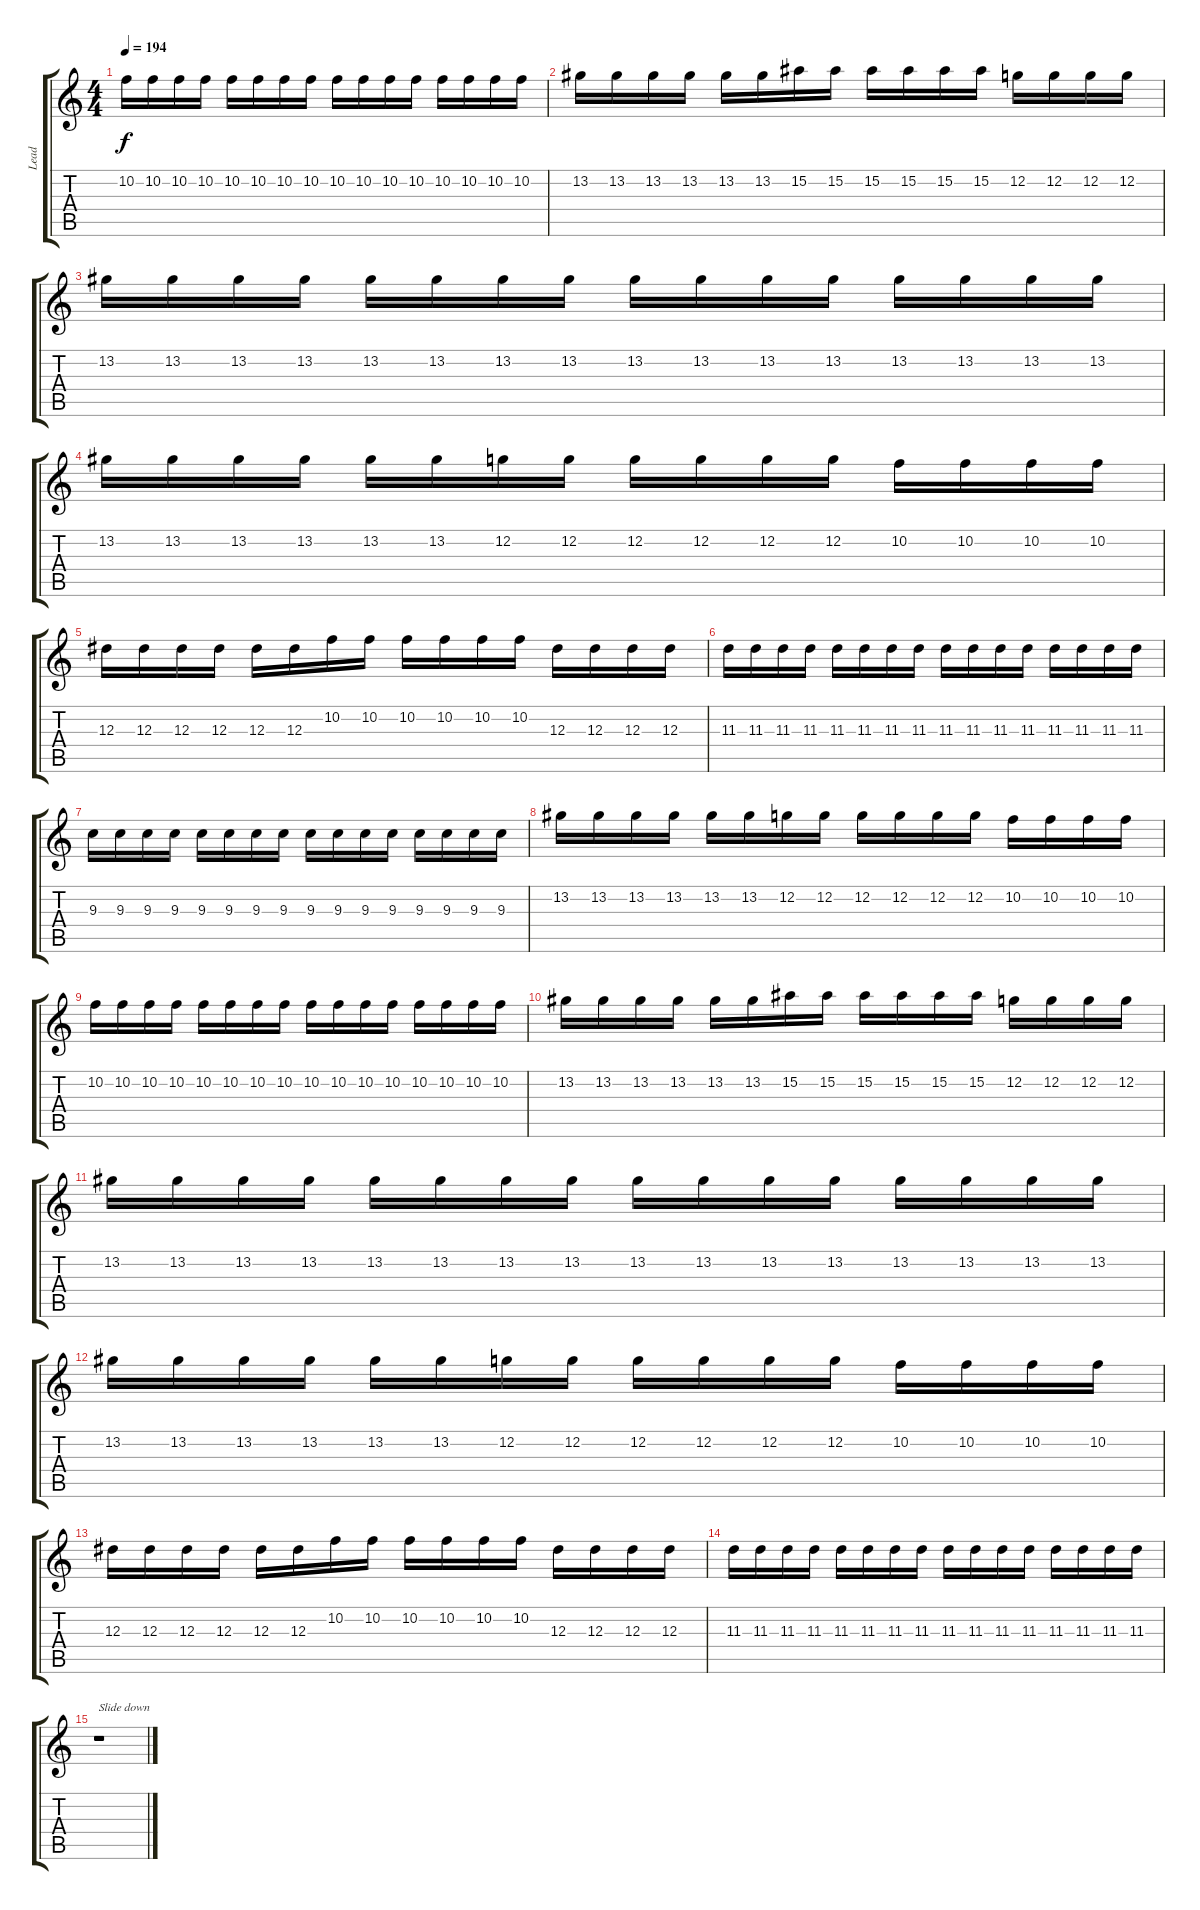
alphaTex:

\track ("Lead" "Lead") {instrument overdrivenguitar}
\staff {score tabs}
\tuning (C4 G3 Eb3 Bb2 F2 C2) {hide}
\ts (4 4)
\tempo 194
\clef g2
\ks c
10.2.16{dy f} 10.2.16 10.2.16 10.2.16 10.2.16 10.2.16 10.2.16 10.2.16 10.2.16 10.2.16 10.2.16 10.2.16 10.2.16 10.2.16 10.2.16 10.2.16 |
13.2.16 13.2.16 13.2.16 13.2.16 13.2.16 13.2.16 15.2.16 15.2.16 15.2.16 15.2.16 15.2.16 15.2.16 12.2.16 12.2.16 12.2.16 12.2.16 |
13.2.16 13.2.16 13.2.16 13.2.16 13.2.16 13.2.16 13.2.16 13.2.16 13.2.16 13.2.16 13.2.16 13.2.16 13.2.16 13.2.16 13.2.16 13.2.16 |
13.2.16 13.2.16 13.2.16 13.2.16 13.2.16 13.2.16 12.2.16 12.2.16 12.2.16 12.2.16 12.2.16 12.2.16 10.2.16 10.2.16 10.2.16 10.2.16 |
12.3.16 12.3.16 12.3.16 12.3.16 12.3.16 12.3.16 10.2.16 10.2.16 10.2.16 10.2.16 10.2.16 10.2.16 12.3.16 12.3.16 12.3.16 12.3.16 |
11.3.16 11.3.16 11.3.16 11.3.16 11.3.16 11.3.16 11.3.16 11.3.16 11.3.16 11.3.16 11.3.16 11.3.16 11.3.16 11.3.16 11.3.16 11.3.16 |
9.3.16 9.3.16 9.3.16 9.3.16 9.3.16 9.3.16 9.3.16 9.3.16 9.3.16 9.3.16 9.3.16 9.3.16 9.3.16 9.3.16 9.3.16 9.3.16 |
13.2.16 13.2.16 13.2.16 13.2.16 13.2.16 13.2.16 12.2.16 12.2.16 12.2.16 12.2.16 12.2.16 12.2.16 10.2.16 10.2.16 10.2.16 10.2.16 |
10.2.16 10.2.16 10.2.16 10.2.16 10.2.16 10.2.16 10.2.16 10.2.16 10.2.16 10.2.16 10.2.16 10.2.16 10.2.16 10.2.16 10.2.16 10.2.16 |
13.2.16 13.2.16 13.2.16 13.2.16 13.2.16 13.2.16 15.2.16 15.2.16 15.2.16 15.2.16 15.2.16 15.2.16 12.2.16 12.2.16 12.2.16 12.2.16 |
13.2.16 13.2.16 13.2.16 13.2.16 13.2.16 13.2.16 13.2.16 13.2.16 13.2.16 13.2.16 13.2.16 13.2.16 13.2.16 13.2.16 13.2.16 13.2.16 |
13.2.16 13.2.16 13.2.16 13.2.16 13.2.16 13.2.16 12.2.16 12.2.16 12.2.16 12.2.16 12.2.16 12.2.16 10.2.16 10.2.16 10.2.16 10.2.16 |
12.3.16 12.3.16 12.3.16 12.3.16 12.3.16 12.3.16 10.2.16 10.2.16 10.2.16 10.2.16 10.2.16 10.2.16 12.3.16 12.3.16 12.3.16 12.3.16 |
11.3.16 11.3.16 11.3.16 11.3.16 11.3.16 11.3.16 11.3.16 11.3.16 11.3.16 11.3.16 11.3.16 11.3.16 11.3.16 11.3.16 11.3.16 11.3.16 |
r.1{txt "Slide down"}
